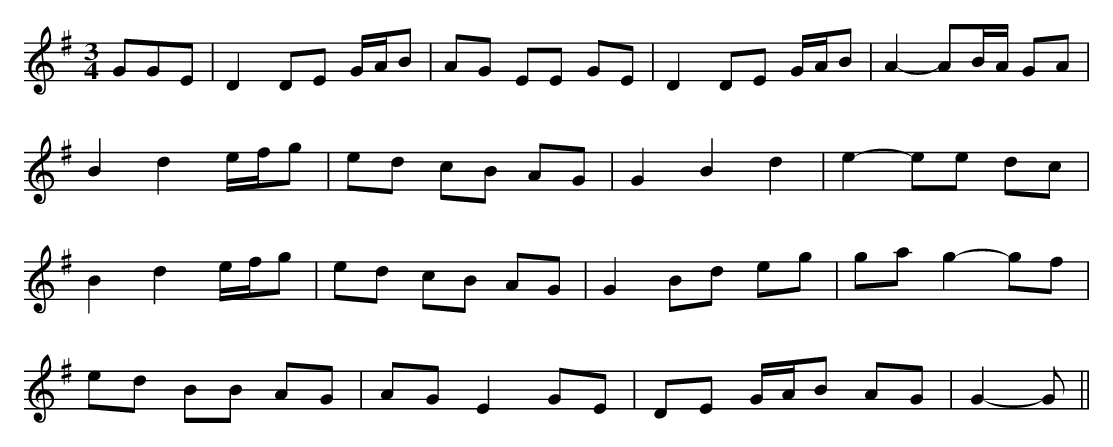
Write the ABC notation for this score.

X:1
M:3/4
K:G
GGE|D2 DE G/A/B|AG EE GE|D2 DE G/A/B|A2-AB/A/ GA|
B2 d2 e/f/g|ed cB AG|G2 B2 d2|e2-ee dc|
B2 d2 e/f/g|ed cB AG|G2 Bd eg|ga g2-gf|
ed BB AG|AG E2 GE|DE G/A/B AG|G2-G||
